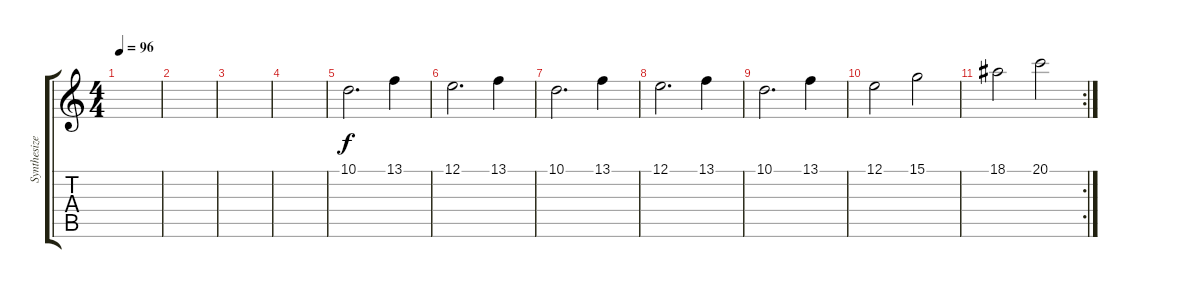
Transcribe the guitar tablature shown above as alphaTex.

\track ("Synthesizer" "Synthesize") {instrument synthstrings1}
\staff {score tabs}
\tuning (E4 B3 G3 D3 A2 E2) {hide}
\ts (4 4)
\tempo 96
\clef g2
\ks c
|
|
|
|
10.1.2{d} 13.1.4 |
12.1.2{d} 13.1.4 |
10.1.2{d} 13.1.4 |
12.1.2{d} 13.1.4 |
10.1.2{d} 13.1.4 |
12.1.2 15.1.2 |
\rc 2
18.1.2 20.1.2
